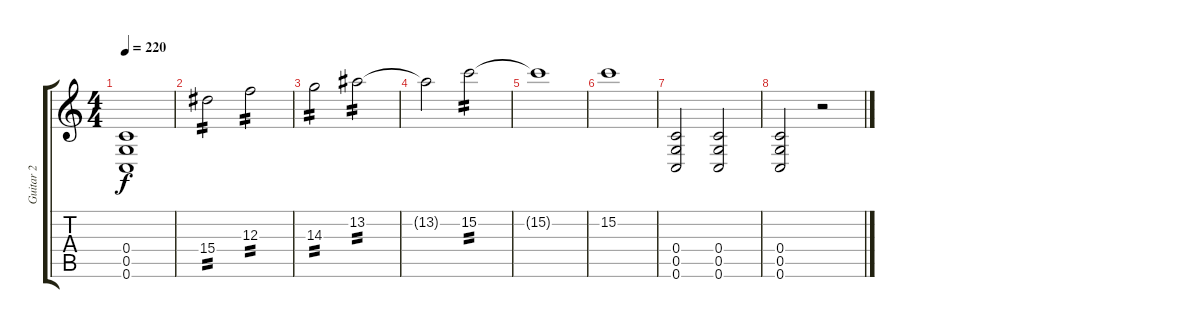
\track ("Guitar 2" "Guitar 2") {instrument overdrivenguitar}
\staff {score tabs}
\tuning (D4 A3 F3 C3 G2 C2) {hide}
\ts (4 4)
\tempo 220
\clef g2
\ks c
(0.4{t} 0.5{t} 0.6{t}).1{dy f} |
15.4.2{tp 2} 12.3.2{tp 2} |
14.3.2{tp 2} 13.2.2{tp 2} |
13.2{t}.2 15.2.2{tp 2} |
15.2{t}.1 |
15.2.1 |
(0.4 0.5 0.6).2 (0.4 0.5 0.6).2 |
(0.4 0.5 0.6).2 r.2
